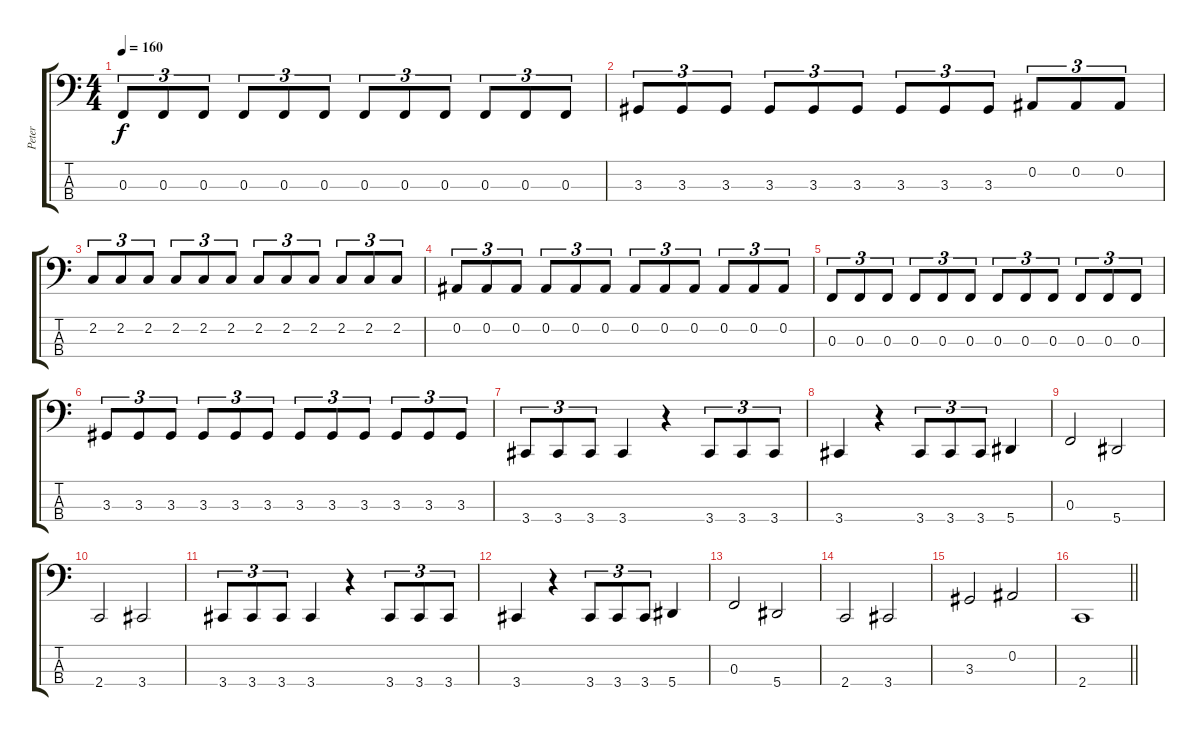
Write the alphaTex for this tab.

\track ("Peter" "Peter") {instrument electricbassfinger}
\staff {score tabs}
\tuning (Eb2 Bb1 F1 Bb0) {hide}
\ts (4 4)
\tempo 160
\clef f4
\ks c
0.3.8{tu (3 2) dy f} 0.3.8{tu (3 2)} 0.3.8{tu (3 2)} 0.3.8{tu (3 2)} 0.3.8{tu (3 2)} 0.3.8{tu (3 2)} 0.3.8{tu (3 2)} 0.3.8{tu (3 2)} 0.3.8{tu (3 2)} 0.3.8{tu (3 2)} 0.3.8{tu (3 2)} 0.3.8{tu (3 2)} |
3.3.8{tu (3 2)} 3.3.8{tu (3 2)} 3.3.8{tu (3 2)} 3.3.8{tu (3 2)} 3.3.8{tu (3 2)} 3.3.8{tu (3 2)} 3.3.8{tu (3 2)} 3.3.8{tu (3 2)} 3.3.8{tu (3 2)} 0.2.8{tu (3 2)} 0.2.8{tu (3 2)} 0.2.8{tu (3 2)} |
2.2.8{tu (3 2)} 2.2.8{tu (3 2)} 2.2.8{tu (3 2)} 2.2.8{tu (3 2)} 2.2.8{tu (3 2)} 2.2.8{tu (3 2)} 2.2.8{tu (3 2)} 2.2.8{tu (3 2)} 2.2.8{tu (3 2)} 2.2.8{tu (3 2)} 2.2.8{tu (3 2)} 2.2.8{tu (3 2)} |
0.2.8{tu (3 2)} 0.2.8{tu (3 2)} 0.2.8{tu (3 2)} 0.2.8{tu (3 2)} 0.2.8{tu (3 2)} 0.2.8{tu (3 2)} 0.2.8{tu (3 2)} 0.2.8{tu (3 2)} 0.2.8{tu (3 2)} 0.2.8{tu (3 2)} 0.2.8{tu (3 2)} 0.2.8{tu (3 2)} |
0.3.8{tu (3 2)} 0.3.8{tu (3 2)} 0.3.8{tu (3 2)} 0.3.8{tu (3 2)} 0.3.8{tu (3 2)} 0.3.8{tu (3 2)} 0.3.8{tu (3 2)} 0.3.8{tu (3 2)} 0.3.8{tu (3 2)} 0.3.8{tu (3 2)} 0.3.8{tu (3 2)} 0.3.8{tu (3 2)} |
3.3.8{tu (3 2)} 3.3.8{tu (3 2)} 3.3.8{tu (3 2)} 3.3.8{tu (3 2)} 3.3.8{tu (3 2)} 3.3.8{tu (3 2)} 3.3.8{tu (3 2)} 3.3.8{tu (3 2)} 3.3.8{tu (3 2)} 3.3.8{tu (3 2)} 3.3.8{tu (3 2)} 3.3.8{tu (3 2)} |
3.4.8{tu (3 2)} 3.4.8{tu (3 2)} 3.4.8{tu (3 2)} 3.4.4 r.4 3.4.8{tu (3 2)} 3.4.8{tu (3 2)} 3.4.8{tu (3 2)} |
3.4.4 r.4 3.4.8{tu (3 2)} 3.4.8{tu (3 2)} 3.4.8{tu (3 2)} 5.4.4 |
0.3.2 5.4.2 |
2.4.2 3.4.2 |
3.4.8{tu (3 2)} 3.4.8{tu (3 2)} 3.4.8{tu (3 2)} 3.4.4 r.4 3.4.8{tu (3 2)} 3.4.8{tu (3 2)} 3.4.8{tu (3 2)} |
3.4.4 r.4 3.4.8{tu (3 2)} 3.4.8{tu (3 2)} 3.4.8{tu (3 2)} 5.4.4 |
0.3.2 5.4.2 |
2.4.2 3.4.2 |
3.3.2 0.2.2 |
\barLineRight lightlight
2.4.1
